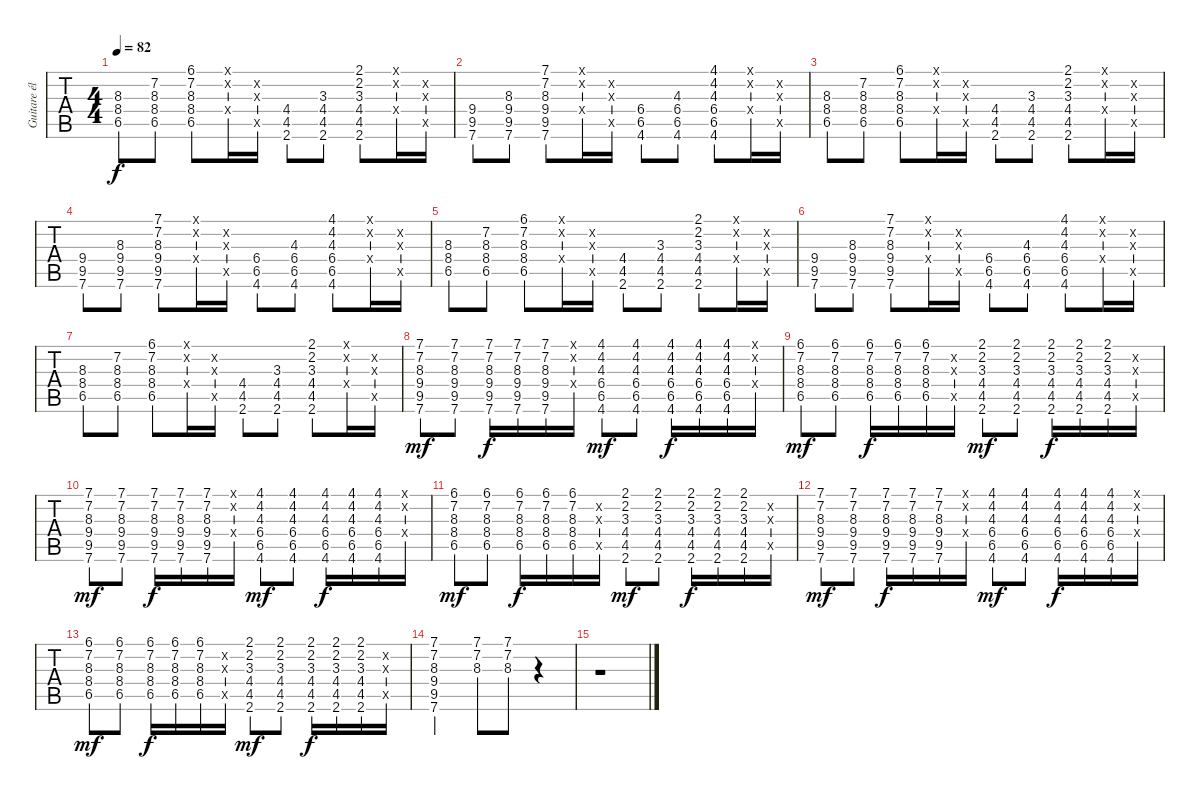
\track ("Guitare électrique" "Guitare él") {instrument electricguitarclean}
\staff {tabs}
\tuning (E4 B3 G3 D3 A2 E2) {hide}
\ts (4 4)
\tempo 82
\clef g2
\ks c
(8.3 8.4 6.5).8{dy f} (7.2 8.3 8.4 6.5).8 (6.1 7.2 8.3 8.4 6.5).8 (0.1{x} 0.2{x} 0.4{x}).16 (0.2{x} 0.3{x} 0.5{x}).16 (4.4 4.5 2.6).8 (3.3 4.4 4.5 2.6).8 (2.1 2.2 3.3 4.4 4.5 2.6).8 (0.1{x} 0.2{x} 0.4{x}).16 (0.2{x} 0.3{x} 0.5{x}).16 |
(9.4 9.5 7.6).8 (8.3 9.4 9.5 7.6).8 (7.1 7.2 8.3 9.4 9.5 7.6).8 (0.1{x} 0.2{x} 0.4{x}).16 (0.2{x} 0.3{x} 0.5{x}).16 (6.4 6.5 4.6).8 (4.3 6.4 6.5 4.6).8 (4.1 4.2 4.3 6.4 6.5 4.6).8 (0.1{x} 0.2{x} 0.4{x}).16 (0.2{x} 0.3{x} 0.5{x}).16 |
(8.3 8.4 6.5).8 (7.2 8.3 8.4 6.5).8 (6.1 7.2 8.3 8.4 6.5).8 (0.1{x} 0.2{x} 0.4{x}).16 (0.2{x} 0.3{x} 0.5{x}).16 (4.4 4.5 2.6).8 (3.3 4.4 4.5 2.6).8 (2.1 2.2 3.3 4.4 4.5 2.6).8 (0.1{x} 0.2{x} 0.4{x}).16 (0.2{x} 0.3{x} 0.5{x}).16 |
(9.4 9.5 7.6).8 (8.3 9.4 9.5 7.6).8 (7.1 7.2 8.3 9.4 9.5 7.6).8 (0.1{x} 0.2{x} 0.4{x}).16 (0.2{x} 0.3{x} 0.5{x}).16 (6.4 6.5 4.6).8 (4.3 6.4 6.5 4.6).8 (4.1 4.2 4.3 6.4 6.5 4.6).8 (0.1{x} 0.2{x} 0.4{x}).16 (0.2{x} 0.3{x} 0.5{x}).16 |
(8.3 8.4 6.5).8 (7.2 8.3 8.4 6.5).8 (6.1 7.2 8.3 8.4 6.5).8 (0.1{x} 0.2{x} 0.4{x}).16 (0.2{x} 0.3{x} 0.5{x}).16 (4.4 4.5 2.6).8 (3.3 4.4 4.5 2.6).8 (2.1 2.2 3.3 4.4 4.5 2.6).8 (0.1{x} 0.2{x} 0.4{x}).16 (0.2{x} 0.3{x} 0.5{x}).16 |
(9.4 9.5 7.6).8 (8.3 9.4 9.5 7.6).8 (7.1 7.2 8.3 9.4 9.5 7.6).8 (0.1{x} 0.2{x} 0.4{x}).16 (0.2{x} 0.3{x} 0.5{x}).16 (6.4 6.5 4.6).8 (4.3 6.4 6.5 4.6).8 (4.1 4.2 4.3 6.4 6.5 4.6).8 (0.1{x} 0.2{x} 0.4{x}).16 (0.2{x} 0.3{x} 0.5{x}).16 |
(8.3 8.4 6.5).8 (7.2 8.3 8.4 6.5).8 (6.1 7.2 8.3 8.4 6.5).8 (0.1{x} 0.2{x} 0.4{x}).16 (0.2{x} 0.3{x} 0.5{x}).16 (4.4 4.5 2.6).8 (3.3 4.4 4.5 2.6).8 (2.1 2.2 3.3 4.4 4.5 2.6).8 (0.1{x} 0.2{x} 0.4{x}).16 (0.2{x} 0.3{x} 0.5{x}).16 |
(7.1 7.2 8.3 9.4 9.5 7.6).8{dy mf} (7.1 7.2 8.3 9.4 9.5 7.6).8 (7.1 7.2 8.3 9.4 9.5 7.6).16{dy f} (7.1 7.2 8.3 9.4 9.5 7.6).16 (7.1 7.2 8.3 9.4 9.5 7.6).16 (0.1{x} 0.2{x} 0.4{x}).16 (4.1 4.2 4.3 6.4 6.5 4.6).8{dy mf} (4.1 4.2 4.3 6.4 6.5 4.6).8 (4.1 4.2 4.3 6.4 6.5 4.6).16{dy f} (4.1 4.2 4.3 6.4 6.5 4.6).16 (4.1 4.2 4.3 6.4 6.5 4.6).16 (0.1{x} 0.2{x} 0.4{x}).16 |
(6.1 7.2 8.3 8.4 6.5).8{dy mf} (6.1 7.2 8.3 8.4 6.5).8 (6.1 7.2 8.3 8.4 6.5).16{dy f} (6.1 7.2 8.3 8.4 6.5).16 (6.1 7.2 8.3 8.4 6.5).16 (0.2{x} 0.3{x} 0.5{x}).16 (2.1 2.2 3.3 4.4 4.5 2.6).8{dy mf} (2.1 2.2 3.3 4.4 4.5 2.6).8 (2.1 2.2 3.3 4.4 4.5 2.6).16{dy f} (2.1 2.2 3.3 4.4 4.5 2.6).16 (2.1 2.2 3.3 4.4 4.5 2.6).16 (0.2{x} 0.3{x} 0.5{x}).16 |
(7.1 7.2 8.3 9.4 9.5 7.6).8{dy mf} (7.1 7.2 8.3 9.4 9.5 7.6).8 (7.1 7.2 8.3 9.4 9.5 7.6).16{dy f} (7.1 7.2 8.3 9.4 9.5 7.6).16 (7.1 7.2 8.3 9.4 9.5 7.6).16 (0.1{x} 0.2{x} 0.4{x}).16 (4.1 4.2 4.3 6.4 6.5 4.6).8{dy mf} (4.1 4.2 4.3 6.4 6.5 4.6).8 (4.1 4.2 4.3 6.4 6.5 4.6).16{dy f} (4.1 4.2 4.3 6.4 6.5 4.6).16 (4.1 4.2 4.3 6.4 6.5 4.6).16 (0.1{x} 0.2{x} 0.4{x}).16 |
(6.1 7.2 8.3 8.4 6.5).8{dy mf} (6.1 7.2 8.3 8.4 6.5).8 (6.1 7.2 8.3 8.4 6.5).16{dy f} (6.1 7.2 8.3 8.4 6.5).16 (6.1 7.2 8.3 8.4 6.5).16 (0.2{x} 0.3{x} 0.5{x}).16 (2.1 2.2 3.3 4.4 4.5 2.6).8{dy mf} (2.1 2.2 3.3 4.4 4.5 2.6).8 (2.1 2.2 3.3 4.4 4.5 2.6).16{dy f} (2.1 2.2 3.3 4.4 4.5 2.6).16 (2.1 2.2 3.3 4.4 4.5 2.6).16 (0.2{x} 0.3{x} 0.5{x}).16 |
(7.1 7.2 8.3 9.4 9.5 7.6).8{dy mf} (7.1 7.2 8.3 9.4 9.5 7.6).8 (7.1 7.2 8.3 9.4 9.5 7.6).16{dy f} (7.1 7.2 8.3 9.4 9.5 7.6).16 (7.1 7.2 8.3 9.4 9.5 7.6).16 (0.1{x} 0.2{x} 0.4{x}).16 (4.1 4.2 4.3 6.4 6.5 4.6).8{dy mf} (4.1 4.2 4.3 6.4 6.5 4.6).8 (4.1 4.2 4.3 6.4 6.5 4.6).16{dy f} (4.1 4.2 4.3 6.4 6.5 4.6).16 (4.1 4.2 4.3 6.4 6.5 4.6).16 (0.1{x} 0.2{x} 0.4{x}).16 |
(6.1 7.2 8.3 8.4 6.5).8{dy mf} (6.1 7.2 8.3 8.4 6.5).8 (6.1 7.2 8.3 8.4 6.5).16{dy f} (6.1 7.2 8.3 8.4 6.5).16 (6.1 7.2 8.3 8.4 6.5).16 (0.2{x} 0.3{x} 0.5{x}).16 (2.1 2.2 3.3 4.4 4.5 2.6).8{dy mf} (2.1 2.2 3.3 4.4 4.5 2.6).8 (2.1 2.2 3.3 4.4 4.5 2.6).16{dy f} (2.1 2.2 3.3 4.4 4.5 2.6).16 (2.1 2.2 3.3 4.4 4.5 2.6).16 (0.2{x} 0.3{x} 0.5{x}).16 |
(7.1 7.2 8.3 9.4 9.5 7.6).2 (7.1 7.2 8.3).8 (7.1 7.2 8.3).8 r.4 |
r.1
